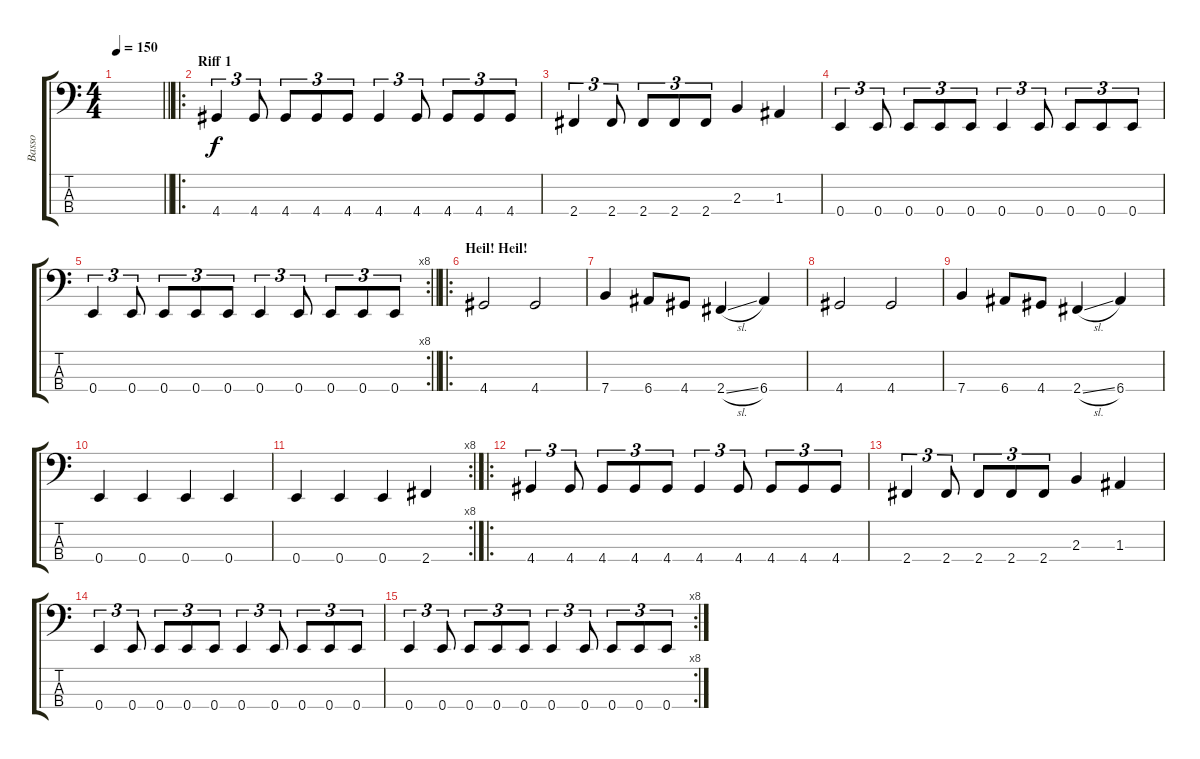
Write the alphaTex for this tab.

\track ("Basso" "Basso") {instrument electricbassfinger}
\staff {score tabs}
\tuning (G2 D2 A1 E1) {hide}
\ts (4 4)
\tempo 150
\clef f4
\barLineRight lightlight
\ks c
|
\ro
\section ("" "Riff 1")
4.4.4{tu (3 2)} 4.4.8{tu (3 2)} 4.4.8{tu (3 2)} 4.4.8{tu (3 2)} 4.4.8{tu (3 2)} 4.4.4{tu (3 2)} 4.4.8{tu (3 2)} 4.4.8{tu (3 2)} 4.4.8{tu (3 2)} 4.4.8{tu (3 2)} |
2.4.4{tu (3 2)} 2.4.8{tu (3 2)} 2.4.8{tu (3 2)} 2.4.8{tu (3 2)} 2.4.8{tu (3 2)} 2.3.4 1.3.4 |
0.4.4{tu (3 2)} 0.4.8{tu (3 2)} 0.4.8{tu (3 2)} 0.4.8{tu (3 2)} 0.4.8{tu (3 2)} 0.4.4{tu (3 2)} 0.4.8{tu (3 2)} 0.4.8{tu (3 2)} 0.4.8{tu (3 2)} 0.4.8{tu (3 2)} |
\rc 8
\barLineRight lightlight
0.4.4{tu (3 2)} 0.4.8{tu (3 2)} 0.4.8{tu (3 2)} 0.4.8{tu (3 2)} 0.4.8{tu (3 2)} 0.4.4{tu (3 2)} 0.4.8{tu (3 2)} 0.4.8{tu (3 2)} 0.4.8{tu (3 2)} 0.4.8{tu (3 2)} |
\ro
\section ("" "Heil! Heil!")
4.4.2 4.4.2 |
7.4.4 6.4.8 4.4.8 2.4{sl}.4 6.4.4 |
4.4.2 4.4.2 |
7.4.4 6.4.8 4.4.8 2.4{sl}.4 6.4.4 |
0.4.4 0.4.4 0.4.4 0.4.4 |
\rc 8
0.4.4 0.4.4 0.4.4 2.4.4 |
\ro
4.4.4{tu (3 2)} 4.4.8{tu (3 2)} 4.4.8{tu (3 2)} 4.4.8{tu (3 2)} 4.4.8{tu (3 2)} 4.4.4{tu (3 2)} 4.4.8{tu (3 2)} 4.4.8{tu (3 2)} 4.4.8{tu (3 2)} 4.4.8{tu (3 2)} |
2.4.4{tu (3 2)} 2.4.8{tu (3 2)} 2.4.8{tu (3 2)} 2.4.8{tu (3 2)} 2.4.8{tu (3 2)} 2.3.4 1.3.4 |
0.4.4{tu (3 2)} 0.4.8{tu (3 2)} 0.4.8{tu (3 2)} 0.4.8{tu (3 2)} 0.4.8{tu (3 2)} 0.4.4{tu (3 2)} 0.4.8{tu (3 2)} 0.4.8{tu (3 2)} 0.4.8{tu (3 2)} 0.4.8{tu (3 2)} |
\rc 8
0.4.4{tu (3 2)} 0.4.8{tu (3 2)} 0.4.8{tu (3 2)} 0.4.8{tu (3 2)} 0.4.8{tu (3 2)} 0.4.4{tu (3 2)} 0.4.8{tu (3 2)} 0.4.8{tu (3 2)} 0.4.8{tu (3 2)} 0.4.8{tu (3 2)}
